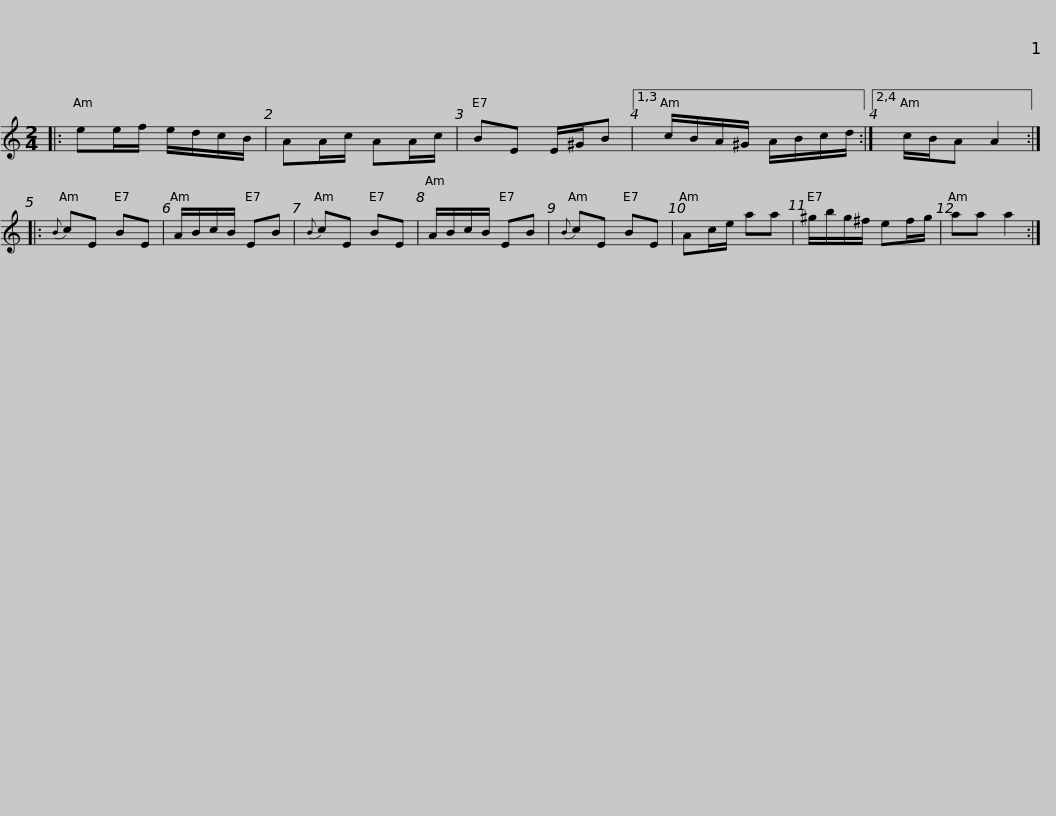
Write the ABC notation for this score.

X:1
L:1/8
M:2/4
I:linebreak $
K:C
V:1 treble
V:1
|: ee/f/ e/d/c/B/ | AA/c/ AA/c/ | BE E/^G/B |1,3 c/B/A/^G/ A/B/c/d/ :|2,4 c/B/A A2 :: %5
{B} cE BE | A/B/c/B/ EB |${B} cE BE | A/B/c/B/ EB |{B} cE BE | %10
 Ac/e/ aa | ^g/b/g/^f/ ef/g/ | aa a2 :| %13
